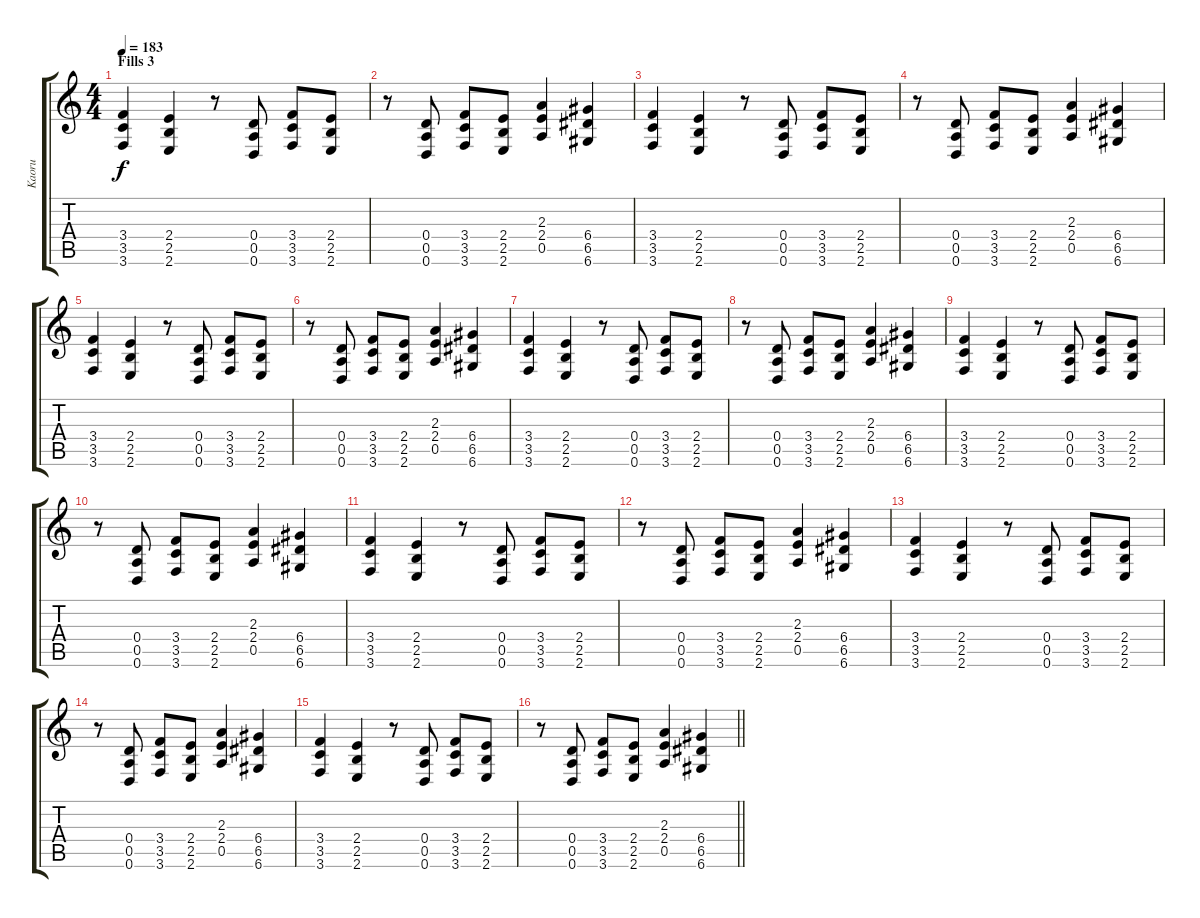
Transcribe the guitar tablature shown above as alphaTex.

\track ("Kaoru" "Kaoru") {instrument distortionguitar}
\staff {score tabs}
\tuning (E4 B3 G3 D3 A2 D2) {hide}
\ts (4 4)
\section ("" "Fills 3")
\tempo 183
\clef g2
\ks c
(3.4 3.5 3.6).4{dy f balance 0} (2.4 2.5 2.6).4 r.8 (0.4 0.5 0.6).8 (3.4 3.5 3.6).8 (2.4 2.5 2.6).8 |
r.8 (0.4 0.5 0.6).8 (3.4 3.5 3.6).8 (2.4 2.5 2.6).8 (2.3 2.4 0.5).4 (6.4 6.5 6.6).4 |
(3.4 3.5 3.6).4 (2.4 2.5 2.6).4 r.8 (0.4 0.5 0.6).8 (3.4 3.5 3.6).8 (2.4 2.5 2.6).8 |
r.8 (0.4 0.5 0.6).8 (3.4 3.5 3.6).8 (2.4 2.5 2.6).8 (2.3 2.4 0.5).4 (6.4 6.5 6.6).4 |
(3.4 3.5 3.6).4 (2.4 2.5 2.6).4 r.8 (0.4 0.5 0.6).8 (3.4 3.5 3.6).8 (2.4 2.5 2.6).8 |
r.8 (0.4 0.5 0.6).8 (3.4 3.5 3.6).8 (2.4 2.5 2.6).8 (2.3 2.4 0.5).4 (6.4 6.5 6.6).4 |
(3.4 3.5 3.6).4 (2.4 2.5 2.6).4 r.8 (0.4 0.5 0.6).8 (3.4 3.5 3.6).8 (2.4 2.5 2.6).8 |
r.8 (0.4 0.5 0.6).8 (3.4 3.5 3.6).8 (2.4 2.5 2.6).8 (2.3 2.4 0.5).4 (6.4 6.5 6.6).4 |
(3.4 3.5 3.6).4 (2.4 2.5 2.6).4 r.8 (0.4 0.5 0.6).8 (3.4 3.5 3.6).8 (2.4 2.5 2.6).8 |
r.8 (0.4 0.5 0.6).8 (3.4 3.5 3.6).8 (2.4 2.5 2.6).8 (2.3 2.4 0.5).4 (6.4 6.5 6.6).4 |
(3.4 3.5 3.6).4 (2.4 2.5 2.6).4 r.8 (0.4 0.5 0.6).8 (3.4 3.5 3.6).8 (2.4 2.5 2.6).8 |
r.8 (0.4 0.5 0.6).8 (3.4 3.5 3.6).8 (2.4 2.5 2.6).8 (2.3 2.4 0.5).4 (6.4 6.5 6.6).4 |
(3.4 3.5 3.6).4 (2.4 2.5 2.6).4 r.8 (0.4 0.5 0.6).8 (3.4 3.5 3.6).8 (2.4 2.5 2.6).8 |
r.8 (0.4 0.5 0.6).8 (3.4 3.5 3.6).8 (2.4 2.5 2.6).8 (2.3 2.4 0.5).4 (6.4 6.5 6.6).4 |
(3.4 3.5 3.6).4 (2.4 2.5 2.6).4 r.8 (0.4 0.5 0.6).8 (3.4 3.5 3.6).8 (2.4 2.5 2.6).8 |
\barLineRight lightlight
r.8 (0.4 0.5 0.6).8 (3.4 3.5 3.6).8 (2.4 2.5 2.6).8 (2.3 2.4 0.5).4 (6.4 6.5 6.6).4
